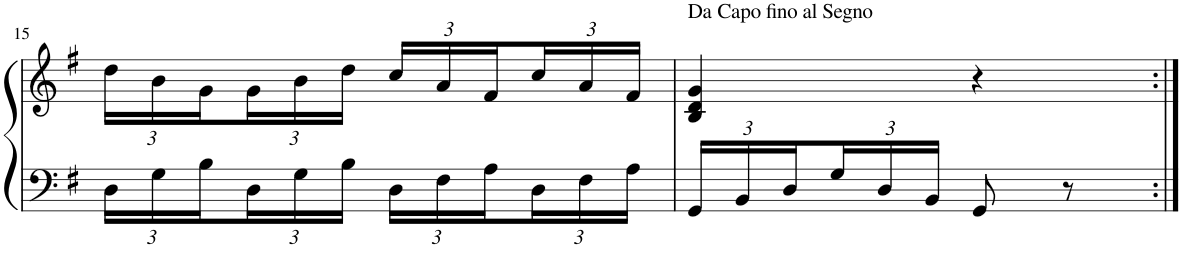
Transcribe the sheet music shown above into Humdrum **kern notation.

**kern	**kern
*part1	*part1
*staff2	*staff1
*I"Piano	*
*I'Pno.	*
!!LO:PB:g=z
*clefF4	*clefG2
*k[f#]	*k[f#]
*M2/4	*M2/4
*Xbrackettup	*Xbrackettup
=15	=15
24D\LL	24dd\LL
24G\	24b\
24B\	24g\
24D\	24g\
24G\	24b\
24B\JJ	24dd\JJ
24D\LL	24cc/LL
24F#\	24a/
24A\	24f#/
24D\	24cc/
24F#\	24a/
24A\JJ	24f#/JJ
=16	=16
!	!LO:TX:a:t=Da Capo fino al Segno
24GG/LL	4B/ 4d/ 4g/
24BB/	.
24D/	.
24G/	.
24D/	.
24BB/JJ	.
8GG/	4r
8r	.
=:|!	=:|!
*-	*-
